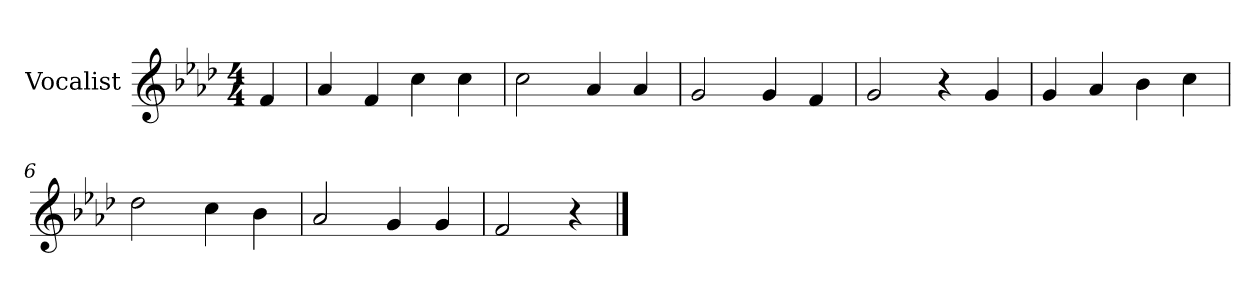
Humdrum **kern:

**kern
*part1
*staff1
*I"Vocalist
*k[b-e-a-d-]
*f:
*M4/4
=
4f
=1
4a-
4f
4cc
4cc
=2
2cc
4a-
4a-
=3
2g
4g
4f
=4
2g
4r
4g
=5
4g
4a-
4b-
4cc
=6
2dd-
4cc
4b-
=7
2a-
4g
4g
=8
2f
4r
==
*-
